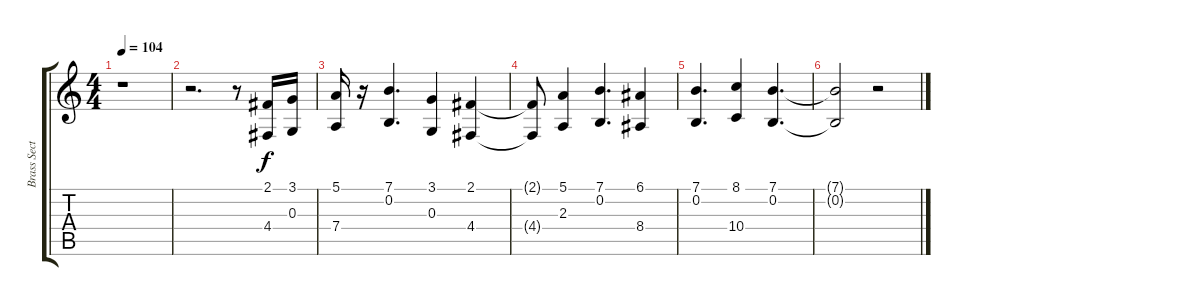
\track ("Brass Section" "Brass Sect") {instrument brasssection}
\staff {score tabs}
\tuning (E4 B3 G3 D3 A2 E2) {hide}
\ts (4 4)
\tempo 104
\clef g2
\ks c
r.1{dy f} |
r.2{d} r.8 (2.1 4.4).16 (3.1 0.3).16 |
(5.1 7.4).16 r.16 (7.1 0.2).4{d} (3.1 0.3).4 (2.1 4.4).4 |
(2.1{t} 4.4{t}).8 (5.1 2.3).4 (7.1 0.2).4{d} (6.1 8.4).4 |
(7.1 0.2).4{d} (8.1 10.4).4 (7.1 0.2).4{d} |
(7.1{t} 0.2{t}).2 r.2
